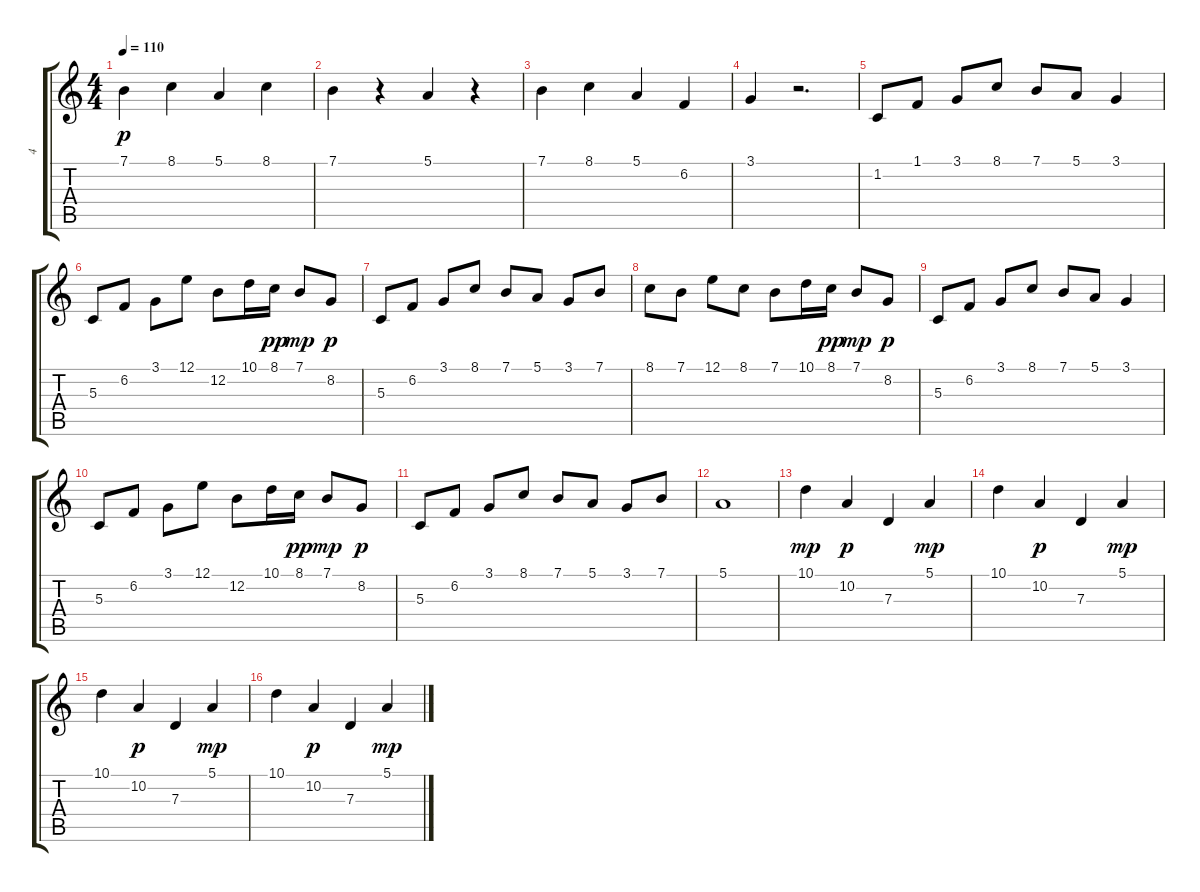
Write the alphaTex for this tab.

\track ("4" "4") {instrument sitar}
\staff {score tabs}
\tuning (E4 B3 G3 D3 A2 E2) {hide}
\ts (4 4)
\tempo 110
\clef g2
\ks c
7.1.4{dy p} 8.1.4 5.1.4 8.1.4 |
7.1.4 r.4 5.1.4 r.4 |
7.1.4 8.1.4 5.1.4 6.2.4 |
3.1.4 r.2{d} |
1.2.8 1.1.8 3.1.8 8.1.8 7.1.8 5.1.8 3.1.4 |
5.3.8 6.2.8 3.1.8 12.1.8 12.2.8 10.1.16 8.1.16{dy pp} 7.1.8{dy mp} 8.2.8{dy p} |
5.3.8 6.2.8 3.1.8 8.1.8 7.1.8 5.1.8 3.1.8 7.1.8 |
8.1.8 7.1.8 12.1.8 8.1.8 7.1.8 10.1.16 8.1.16{dy pp} 7.1.8{dy mp} 8.2.8{dy p} |
5.3.8 6.2.8 3.1.8 8.1.8 7.1.8 5.1.8 3.1.4 |
5.3.8 6.2.8 3.1.8 12.1.8 12.2.8 10.1.16 8.1.16{dy pp} 7.1.8{dy mp} 8.2.8{dy p} |
5.3.8 6.2.8 3.1.8 8.1.8 7.1.8 5.1.8 3.1.8 7.1.8 |
5.1.1 |
10.1.4{dy mp} 10.2.4{dy p} 7.3.4 5.1.4{dy mp} |
10.1.4 10.2.4{dy p} 7.3.4 5.1.4{dy mp} |
10.1.4 10.2.4{dy p} 7.3.4 5.1.4{dy mp} |
10.1.4 10.2.4{dy p} 7.3.4 5.1.4{dy mp}
